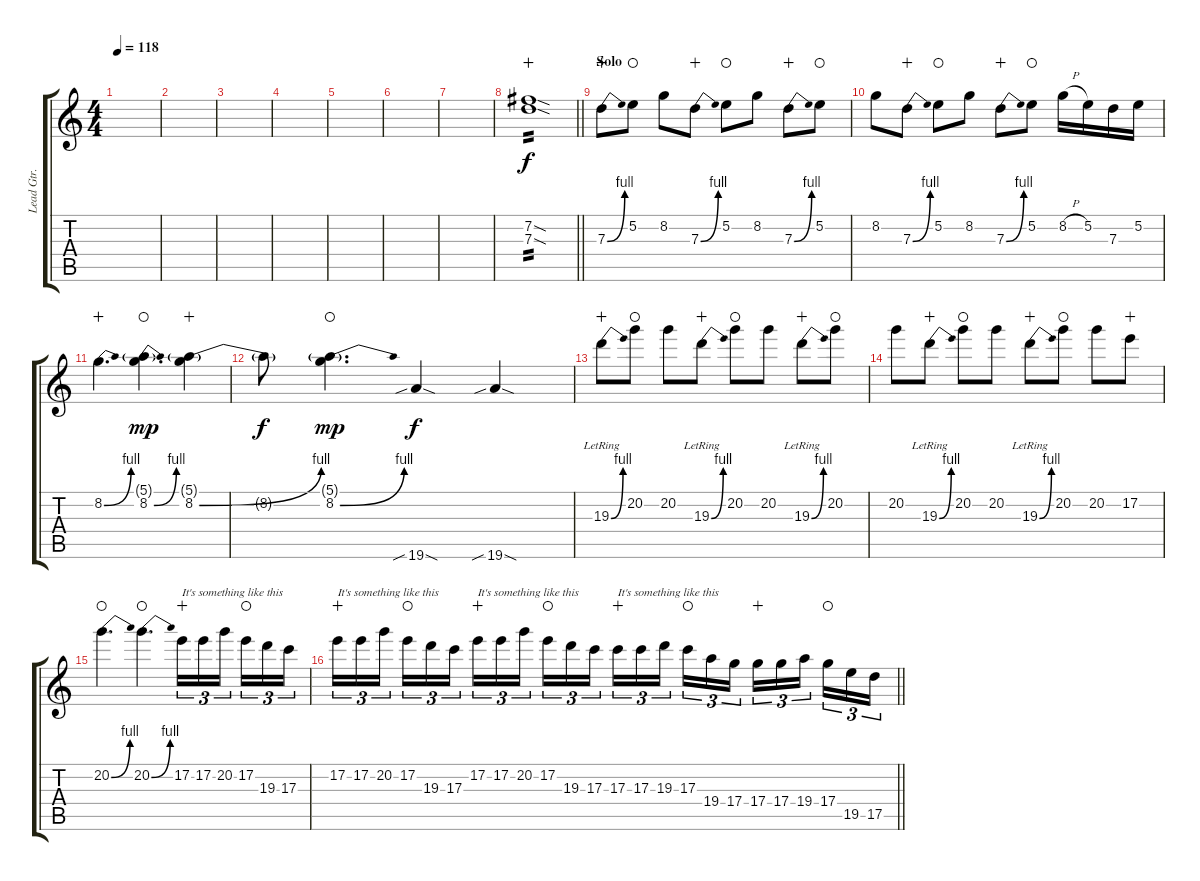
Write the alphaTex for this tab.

\track ("Lead Gtr." "Lead Gtr.") {instrument distortionguitar}
\staff {score tabs}
\tuning (E4 B3 G3 D3 A2 D2) {hide}
\ts (4 4)
\tempo 118
\clef g2
\ks c
|
|
|
|
|
|
|
\barLineRight lightlight
(7.2{sod} 7.3{sod}).1{tp 2 wahc} |
\section ("" "Solo")
7.3{be (bend 0 0 60 4)}.8{wahc} 5.2.8{waho} 8.2.8 7.3{be (bend 0 0 60 4)}.8{wahc} 5.2.8{waho} 8.2.8 7.3{be (bend 0 0 60 4)}.8{wahc} 5.2.8{waho} |
8.2.8 7.3{be (bend 0 0 60 4)}.8{wahc} 5.2.8{waho} 8.2.8 7.3{be (bend 0 0 60 4)}.8{wahc} 5.2.8{waho} 8.2{h}.16 5.2.16 7.3.16 5.2.16 |
8.2{be (bend 0 0 60 4)}.4{d wahc} (5.1{g} 8.2{be (bend 0 0 60 4)}).4{d dy mp waho} (5.1{g} 8.2{be (bend 0 0 60 4)}).4{wahc} |
8.2{t}.8{dy f} (5.1{g} 8.2{be (bend 0 0 60 4)}).4{d dy mp waho} 19.6{sib sod}.4{dy f} 19.6{sib sod}.4 |
19.3{be (bend 0 0 60 4) lr}.8{wahc} 20.2.8{waho} 20.2.8 19.3{be (bend 0 0 60 4) lr}.8{wahc} 20.2.8{waho} 20.2.8 19.3{be (bend 0 0 60 4) lr}.8{wahc} 20.2.8{waho} |
20.2.8 19.3{be (bend 0 0 60 4) lr}.8{wahc} 20.2.8{waho} 20.2.8 19.3{be (bend 0 0 60 4) lr}.8{wahc} 20.2.8{waho} 20.2.8 17.2.8{wahc} |
20.2{be (bend 0 0 60 4)}.4{d waho} 20.2{be (bend 0 0 60 4)}.4{d waho} 17.2.16{tu (3 2) txt "It's something like this" wahc} 17.2.16{tu (3 2)} 20.2.16{tu (3 2) beam splitsecondary} 17.2.16{tu (3 2) waho} 19.3.16{tu (3 2)} 17.3.16{tu (3 2)} |
\barLineRight lightlight
17.2.16{tu (3 2) txt "It's something like this" wahc} 17.2.16{tu (3 2)} 20.2.16{tu (3 2) beam splitsecondary} 17.2.16{tu (3 2) waho} 19.3.16{tu (3 2)} 17.3.16{tu (3 2)} 17.2.16{tu (3 2) txt "It's something like this" wahc} 17.2.16{tu (3 2)} 20.2.16{tu (3 2) beam splitsecondary} 17.2.16{tu (3 2) waho} 19.3.16{tu (3 2)} 17.3.16{tu (3 2)} 17.3.16{tu (3 2) txt "It's something like this" wahc} 17.3.16{tu (3 2)} 19.3.16{tu (3 2) beam splitsecondary} 17.3.16{tu (3 2) waho} 19.4.16{tu (3 2)} 17.4.16{tu (3 2)} 17.4.16{tu (3 2) wahc} 17.4.16{tu (3 2)} 19.4.16{tu (3 2) beam splitsecondary} 17.4.16{tu (3 2) waho} 19.5.16{tu (3 2)} 17.5.16{tu (3 2)}
